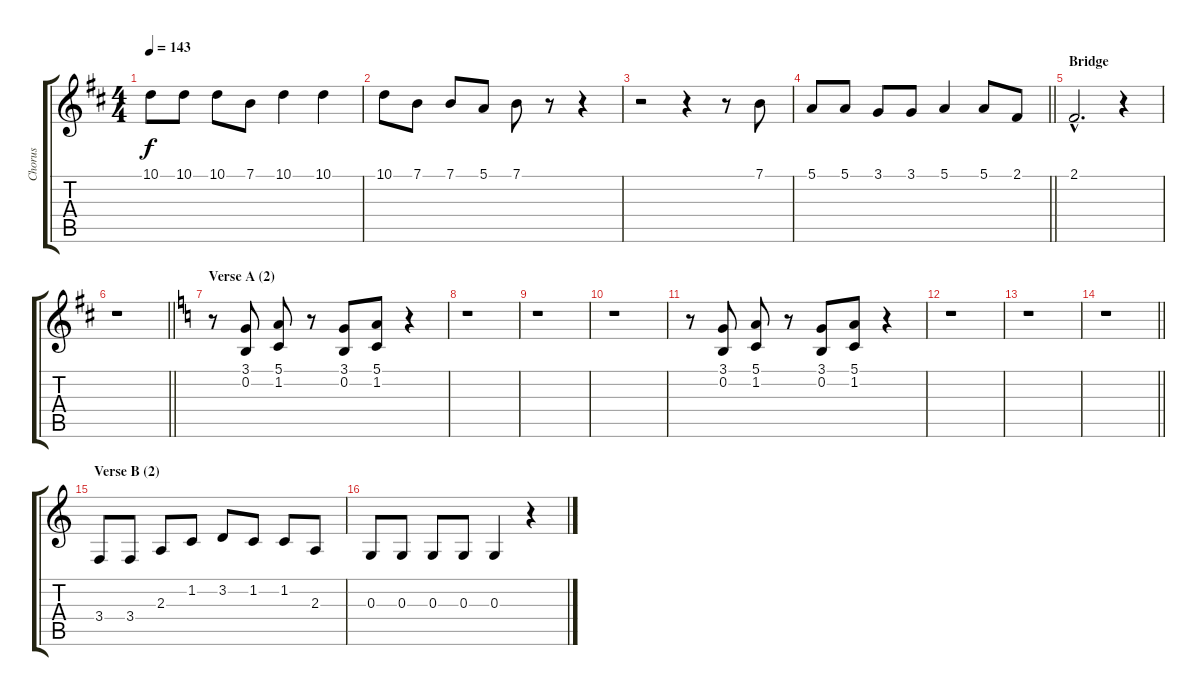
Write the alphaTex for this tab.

\track ("Chorus" "Chorus") {instrument sopranosax}
\staff {score tabs}
\tuning (E4 B3 G3 D3 A2 E2) {hide}
\ts (4 4)
\tempo 143
\clef g2
\ks d
10.1.8{dy f} 10.1.8 10.1.8 7.1.8 10.1.4 10.1.4 |
10.1.8 7.1.8 7.1.8 5.1.8 7.1.8 r.8 r.4 |
r.2 r.4 r.8 7.1.8 |
\barLineRight lightlight
5.1.8 5.1.8 3.1.8 3.1.8 5.1.4 5.1.8 2.1.8 |
\section ("" "Bridge")
2.1{hac}.2{d} r.4 |
\barLineRight lightlight
r.1 |
\section ("" "Verse A (2)")
\ks aminor
r.8 (3.1 0.2).8 (5.1 1.2).8 r.8 (3.1 0.2).8 (5.1 1.2).8 r.4 |
r.1 |
r.1 |
r.1 |
r.8 (3.1 0.2).8 (5.1 1.2).8 r.8 (3.1 0.2).8 (5.1 1.2).8 r.4 |
r.1 |
r.1 |
\barLineRight lightlight
r.1 |
\section ("" "Verse B (2)")
3.4.8 3.4.8 2.3.8 1.2.8 3.2.8 1.2.8 1.2.8 2.3.8 |
0.3.8 0.3.8 0.3.8 0.3.8 0.3.4 r.4
